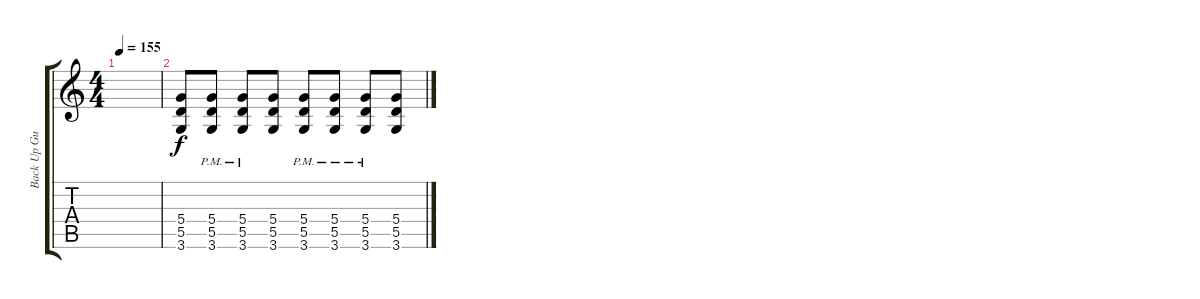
\track ("Back Up Guitar" "Back Up Gu") {instrument distortionguitar}
\staff {score tabs}
\tuning (E4 B3 G3 D3 A2 E2) {hide}
\ts (4 4)
\tempo 155
\clef g2
\ks c
|
(5.4 5.5 3.6).8 (5.4{pm} 5.5{pm} 3.6{pm}).8 (5.4{pm} 5.5{pm} 3.6{pm}).8 (5.4 5.5 3.6).8 (5.4{pm} 5.5{pm} 3.6{pm}).8 (5.4{pm} 5.5{pm} 3.6{pm}).8 (5.4{pm} 5.5{pm} 3.6{pm}).8 (5.4 5.5 3.6).8
